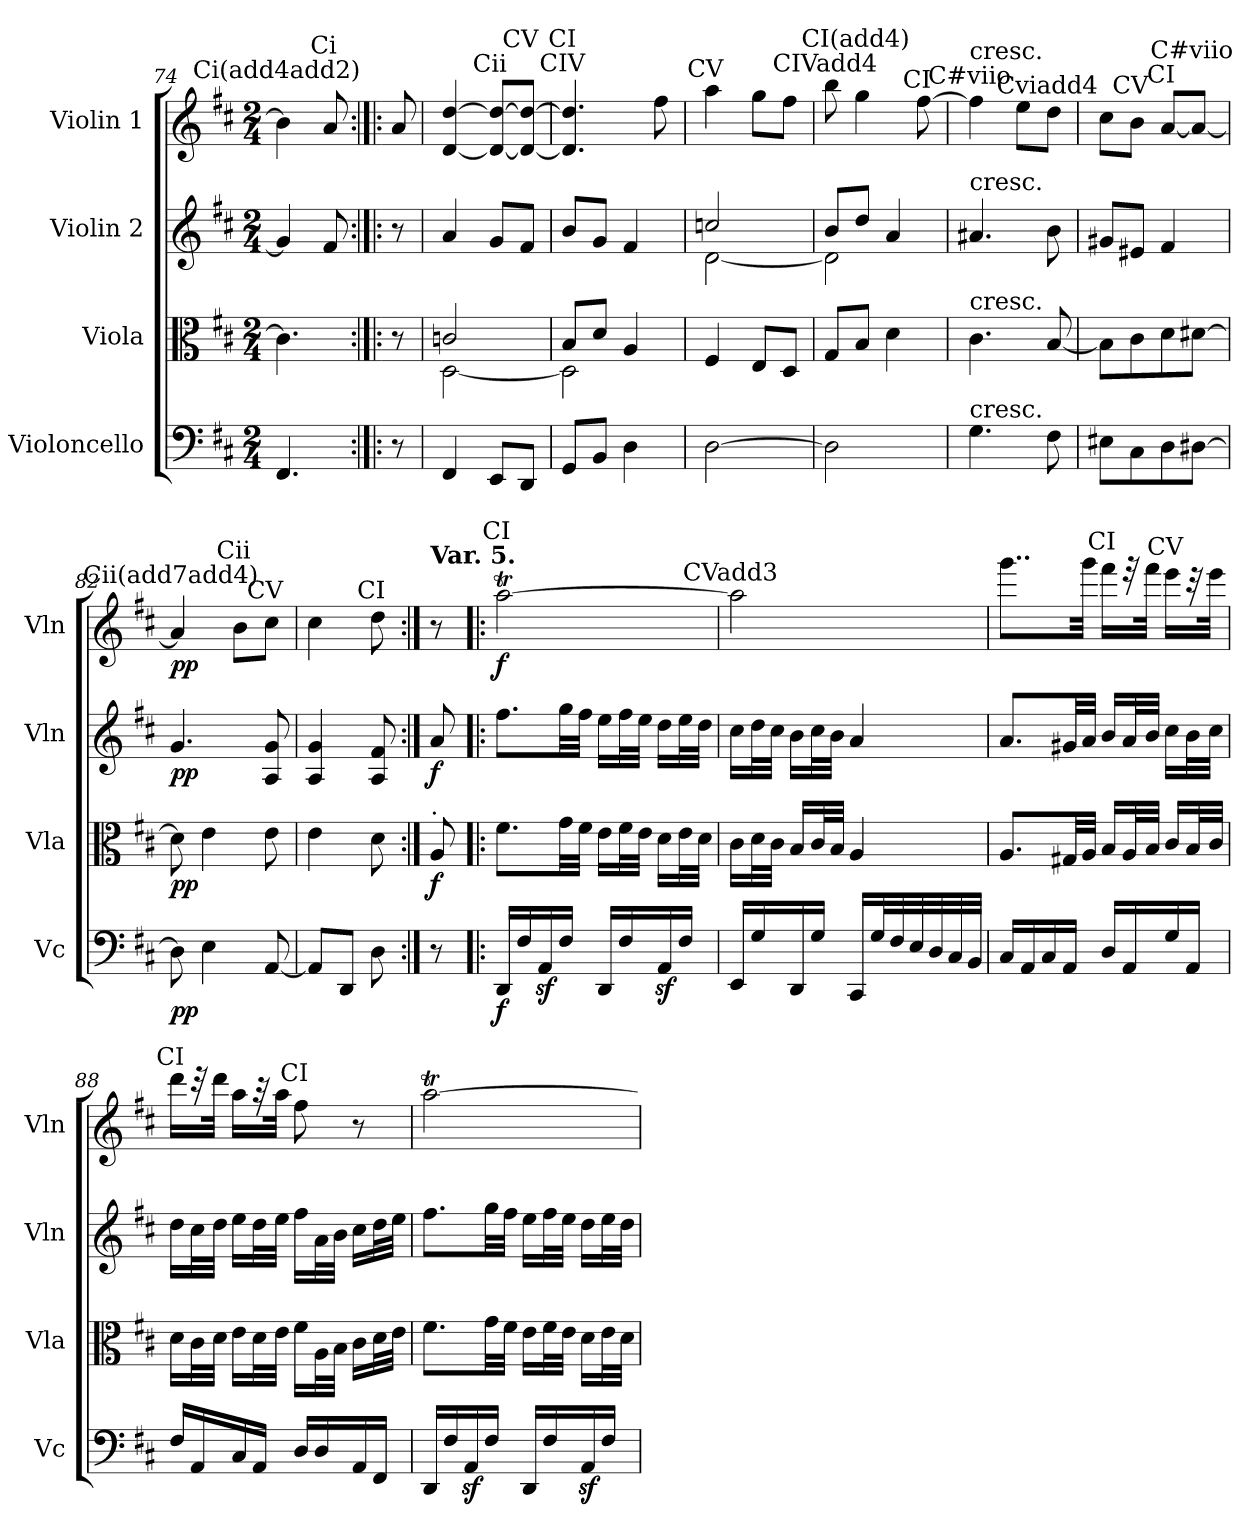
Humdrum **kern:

**kern	**dynam	**kern	**dynam	**kern	**dynam	**kern	**dynam
*part4	*part4	*part3	*part3	*part2	*part2	*part1	*part1
*staff4	*staff4	*staff3	*staff3	*staff2	*staff2	*staff1	*staff1
*I"Violoncello	*	*I"Viola	*	*I"Violin 2	*	*I"Violin 1	*
*I'Vc	*	*I'Vla	*	*I'Vln	*	*I'Vln	*
!!LO:LB:g=z
*clefF4	*	*clefC3	*	*clefG2	*	*clefG2	*
*k[f#c#]	*	*k[f#c#]	*	*k[f#c#]	*	*k[f#c#]	*
*D:	*	*D:	*	*D:	*	*D:	*
*M2/4	*	*M2/4	*	*M2/4	*	*M2/4	*
=74	=74	=74	=74	=74	=74	=74	=74
!	!	!	!	!	!	!LO:TX:a:cj:t=Ci(add4add2)	!
4.FF#/	.	4.c#\]	.	4g#/]	.	4b\]	.
!	!	!	!	!	!	!LO:TX:a:cj:t=Ci	!
.	.	.	.	8f#/	.	8a/	.
=75:|!|:	=75:|!|:	=75:|!|:	=75:|!|:	=75:|!|:	=75:|!|:	=75:|!|:	=75:|!|:
8r	.	8r	.	8r	.	8a/	.
=76	=76	=76	=76	=76	=76	=76	=76
*	*	*^	*	*	*	*	*
4FF#/	.	2cn/	[<2D\	.	4a/	.	[4d/ [4dd/	.
!	!	!	!	!	!	!	!LO:TX:a:cj:t=Cii	!
8EE/L	.	.	.	.	8g/L	.	8d/_ 8dd/_L	.
!	!	!	!	!	!	!	!LO:TX:a:cj:t=CV	!
8DD/J	.	.	.	.	8f#/J	.	8d/_ 8dd/_J	.
!!LO:PB:g=z
=77	=77	=77	=77	=77	=77	=77	=77	=77
!	!	!	!	!	!	!	!LO:TX:a:cj:t=CIV	!
!	!	!	!	!	!	!	!LO:TX:a:cj:t=CI	!
8GG/L	.	8B/L	2D\]	.	8b/L	.	4.d/] 4.dd/]	.
8BB/J	.	8d/J	.	.	8g/J	.	.	.
4D\	.	4A/	.	.	4f#/	.	.	.
.	.	.	.	.	.	.	8ff#\	.
*	*	*v	*v	*	*	*	*	*
=78	=78	=78	=78	=78	=78	=78	=78
*	*	*	*	*^	*	*	*
!	!	!	!	!	!	!	!LO:TX:a:cj:t=CV	!
[2D\	.	4F#/	.	2ccn/	[<2d\	.	4aa\	.
.	.	8E/L	.	.	.	.	8gg\L	.
.	.	8D/J	.	.	.	.	8ff#\J	.
=79	=79	=79	=79	=79	=79	=79	=79	=79
!	!	!	!	!	!	!	!LO:TX:a:cj:t=CIVadd4	!
2D\]	.	8G/L	.	8b/L	2d\]	.	8bb\	.
!	!	!	!	!	!	!	!LO:TX:a:cj:t=CI(add4)	!
.	.	8B/J	.	8dd/J	.	.	4gg\	.
.	.	4d\	.	4a/	.	.	.	.
!	!	!	!	!	!	!	!LO:TX:a:cj:t=CI	!
.	.	.	.	.	.	.	[8ff#\	.
*	*	*	*	*v	*v	*	*	*
=80	=80	=80	=80	=80	=80	=80	=80
!	!	!	!	!	!	!LO:TX:a:cj:t=C#viio	!
!	!	!	!	!	!	!LO:TX:a:t=cresc.	!
!	!	!	!	!LO:TX:a:t=cresc.	!	!	!
!	!	!LO:TX:a:t=cresc.	!	!	!	!	!
!LO:TX:a:t=cresc.	!	!	!	!	!	!	!
4.G\	.	4.c#\	.	4.a#X/	.	4ff#\]	.
.	.	.	.	.	.	8ee\L	.
!	!	!	!	!	!	!LO:TX:a:cj:t=Cviadd4	!
8F#\	.	[8B/	.	8b\	.	8dd\J	.
=81	=81	=81	=81	=81	=81	=81	=81
8E#X\L	.	8B\L]	.	8g#X/L	.	8cc#\L	.
!	!	!	!	!	!	!LO:TX:a:cj:t=CV	!
8C#\	.	8c#\	.	8e#X/J	.	8b\J	.
!	!	!	!	!	!	!LO:TX:a:cj:t=CI	!
8D\	.	8d\	.	4f#/	.	[8a/L	.
!	!	!	!	!	!	!LO:TX:a:cj:t=C#viio	!
[8D#X\J	.	[8d#X\J	.	.	.	8a/J_	.
!!LO:LB:g=z
=82	=82	=82	=82	=82	=82	=82	=82
!	!	!	!	!	!	!LO:TX:a:cj:t=Cii(add7add4)	!
!	!LO:DY:b	!	!LO:DY:b	!	!LO:DY:b	!	!LO:DY:b
8D#\]	pp	8d#\]	pp	4.g/	pp	4a/]	pp
4E\	.	4e\	.	.	.	.	.
!	!	!	!	!	!	!LO:TX:a:cj:t=Cii	!
.	.	.	.	.	.	8b\L	.
!	!	!	!	!	!	!LO:TX:a:cj:t=CV	!
[8AA/	.	8e\	.	8A/ 8g/	.	8cc#\J	.
=83	=83	=83	=83	=83	=83	=83	=83
8AA/L]	.	4e\	.	4A/ 4g/	.	4cc#\	.
8DD/J	.	.	.	.	.	.	.
!	!	!	!	!	!	!LO:TX:a:cj:t=CI	!
8D\	.	8d\	.	8A/ 8f#/	.	8dd\	.
=84:|!	=84:|!	=84:|!	=84:|!	=84:|!	=84:|!	=84:|!	=84:|!
!	!	!	!	!	!	!LO:TX:a:B:t=Var. 5.	!
!	!	!LO:TX:a:t=.	!	!	!	!	!
!	!	!	!LO:DY:b	!	!LO:DY:b	!	!
8r	.	8A/	f	8a/	f	8r	.
!!LO:PB:g=z
=85!|:	=85!|:	=85!|:	=85!|:	=85!|:	=85!|:	=85!|:	=85!|:
!	!	!	!	!	!	!LO:TX:a:cj:t=CI	!
!	!LO:DY:b	!	!	!	!	!	!LO:DY:b
16DD/LL	f	8.f#\L	.	8.ff#\L	.	[2aaT\	f
16F#/	.	.	.	.	.	.	.
16AAz</	.	.	.	.	.	.	.
16F#/JJ	.	32g\LL	.	32gg\LL	.	.	.
.	.	32f#\JJJ	.	32ff#\JJJ	.	.	.
16DD/LL	.	16e\LL	.	16ee\LL	.	.	.
16F#/	.	32f#\L	.	32ff#\L	.	.	.
.	.	32e\JJJ	.	32ee\JJJ	.	.	.
16AAz</	.	16d\LL	.	16dd\LL	.	.	.
16F#/JJ	.	32e\L	.	32ee\L	.	.	.
.	.	32d\JJJ	.	32dd\JJJ	.	.	.
=86	=86	=86	=86	=86	=86	=86	=86
!	!	!	!	!	!	!LO:TX:a:cj:t=CVadd3	!
16EE/LL	.	16c#\LL	.	16cc#\LL	.	2aa\]	.
16G/	.	32d\L	.	32dd\L	.	.	.
.	.	32c#\JJJ	.	32cc#\JJJ	.	.	.
16DD/	.	16B/LL	.	16b\LL	.	.	.
16G/JJ	.	32c#/L	.	32cc#\L	.	.	.
.	.	32B/JJJ	.	32b\JJJ	.	.	.
16CC#/LL	.	4A/	.	4a/	.	.	.
32G/L	.	.	.	.	.	.	.
32F#/	.	.	.	.	.	.	.
32E/	.	.	.	.	.	.	.
32D/	.	.	.	.	.	.	.
32C#/	.	.	.	.	.	.	.
32BB/JJJ	.	.	.	.	.	.	.
=87	=87	=87	=87	=87	=87	=87	=87
16C#/LL	.	8.A/L	.	8.a/L	.	8..ggg\L	.
16AA/	.	.	.	.	.	.	.
16C#/	.	.	.	.	.	.	.
16AA/JJ	.	32G#X/LL	.	32g#X/LL	.	.	.
.	.	32A/JJJ	.	32a/JJJ	.	32ggg\Jkk	.
!	!	!	!	!	!	!LO:TX:a:cj:t=CI	!
16D/LL	.	16B/LL	.	16b/LL	.	16fff#\KL	.
16AA/	.	32A/L	.	32a/L	.	32r	.
.	.	32B/JJJ	.	32b/JJJ	.	32fff#\Jkk	.
!	!	!	!	!	!	!LO:TX:a:cj:t=CV	!
16G/	.	16c#/LL	.	16cc#\LL	.	16eee\KL	.
16AA/JJ	.	32B/L	.	32b\L	.	32r	.
.	.	32c#/JJJ	.	32cc#\JJJ	.	32eee\Jkk	.
!!LO:PB:g=z
=88	=88	=88	=88	=88	=88	=88	=88
!	!	!	!	!	!	!LO:TX:a:cj:t=CI	!
16F#/LL	.	16d\LL	.	16dd\LL	.	16ddd\KL	.
16AA/	.	32c#\L	.	32cc#\L	.	32r	.
.	.	32d\JJJ	.	32dd\JJJ	.	32ddd\Jkk	.
16C#/	.	16e\LL	.	16ee\LL	.	16aa\KL	.
16AA/JJ	.	32d\L	.	32dd\L	.	32r	.
.	.	32e\JJJ	.	32ee\JJJ	.	32aa\Jkk	.
!	!	!	!	!	!	!LO:TX:a:cj:t=CI	!
16D/LL	.	16f#\LL	.	16ff#\LL	.	8ff#\	.
16D/	.	32A\L	.	32a\L	.	.	.
.	.	32B\JJJ	.	32b\JJJ	.	.	.
16AA/	.	16c#\LL	.	16cc#\LL	.	8r	.
16FF#/JJ	.	32d\L	.	32dd\L	.	.	.
.	.	32e\JJJ	.	32ee\JJJ	.	.	.
=89	=89	=89	=89	=89	=89	=89	=89
16DD/LL	.	8.f#\L	.	8.ff#\L	.	[2aaT\	.
16F#/	.	.	.	.	.	.	.
16AAz</	.	.	.	.	.	.	.
16F#/JJ	.	32g\LL	.	32gg\LL	.	.	.
.	.	32f#\JJJ	.	32ff#\JJJ	.	.	.
16DD/LL	.	16e\LL	.	16ee\LL	.	.	.
16F#/	.	32f#\L	.	32ff#\L	.	.	.
.	.	32e\JJJ	.	32ee\JJJ	.	.	.
16AAz</	.	16d\LL	.	16dd\LL	.	.	.
16F#/JJ	.	32e\L	.	32ee\L	.	.	.
.	.	32d\JJJ	.	32dd\JJJ	.	.	.
=	=	=	=	=	=	=	=
*-	*-	*-	*-	*-	*-	*-	*-
